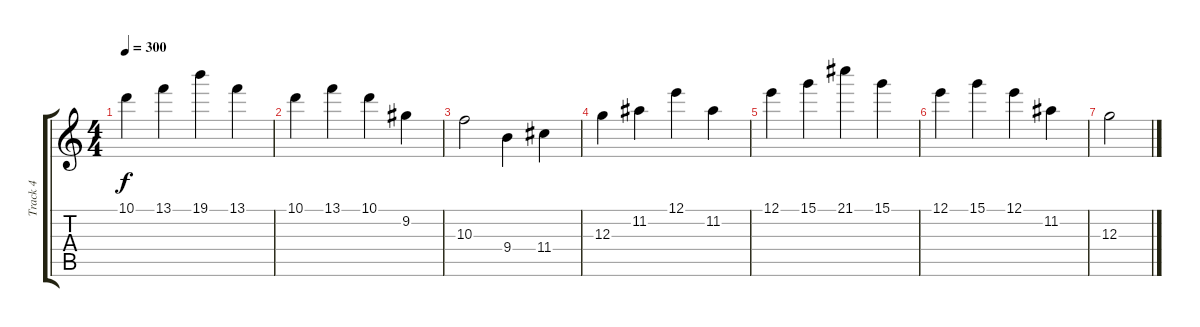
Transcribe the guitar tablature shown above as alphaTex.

\track ("Track 4" "Track 4") {instrument acousticguitarnylon}
\staff {score tabs}
\tuning (E4 B3 G3 D3 A2 E2) {hide}
\ts (4 4)
\tempo 300
\clef g2
\ks c
10.1.4{dy f} 13.1.4 19.1.4 13.1.4 |
10.1.4 13.1.4 10.1.4 9.2.4 |
10.3.2 9.4.4 11.4.4 |
12.3.4 11.2.4 12.1.4 11.2.4 |
12.1.4 15.1.4 21.1.4 15.1.4 |
12.1.4 15.1.4 12.1.4 11.2.4 |
12.3.2
